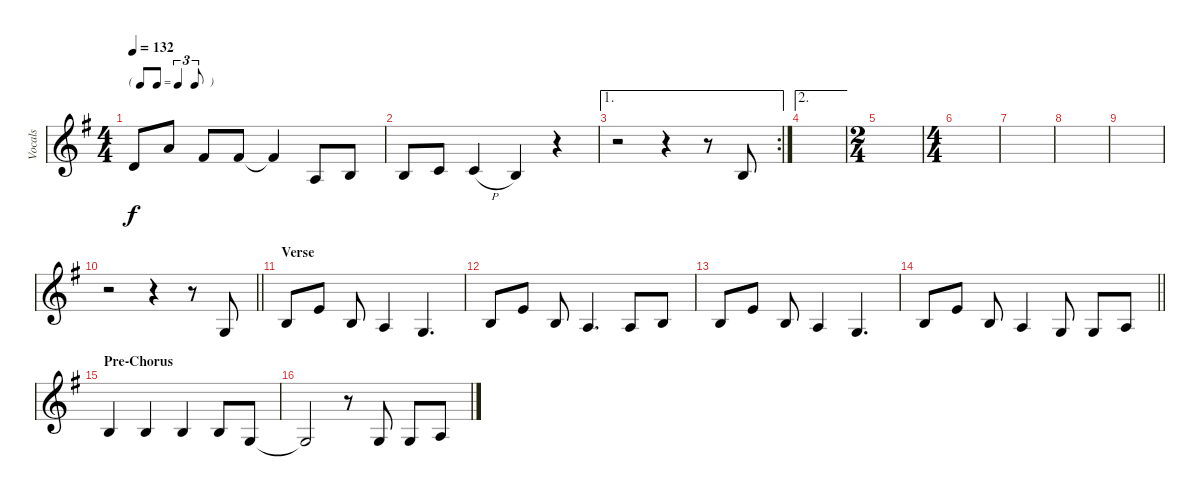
\track ("Vocals" "Vocals") {instrument glockenspiel bank 1}
\staff {score}
\tuning (E4 B3 G3 D3 A2 E2) {hide}
\ts (4 4)
\tf triplet8th
\tempo 132
\clef g2
\ks eminor
3.2{t}.8{dy f} 5.1.8 2.1.8 2.1.8 2.1{t}.4 2.3.8 0.2.8 |
0.2.8 1.2.8 1.2{h}.4 0.2.4 r.4 |
\ae 1
\rc 2
r.2 r.4 r.8 0.2.8 |
\ae 2
|
\ts (2 4)
|
\ts (4 4)
|
|
|
|
\barLineRight lightlight
r.2 r.4 r.8 0.3.8 |
\section ("" "Verse")
0.2.8 0.1.8 0.2.8 2.3.4 0.3.4{d} |
0.2.8 0.1.8 0.2.8 2.3.4{d} 2.3.8 0.2.8 |
0.2.8 0.1.8 0.2.8 2.3.4 0.3.4{d} |
\barLineRight lightlight
0.2.8 0.1.8 0.2.8 2.3.4 0.3.8 0.3.8 2.3.8 |
\section ("" "Pre-Chorus")
0.2.4 0.2.4 0.2.4 0.2.8 0.3.8 |
0.3{t}.2 r.8 0.3.8 0.3.8 2.3.8
